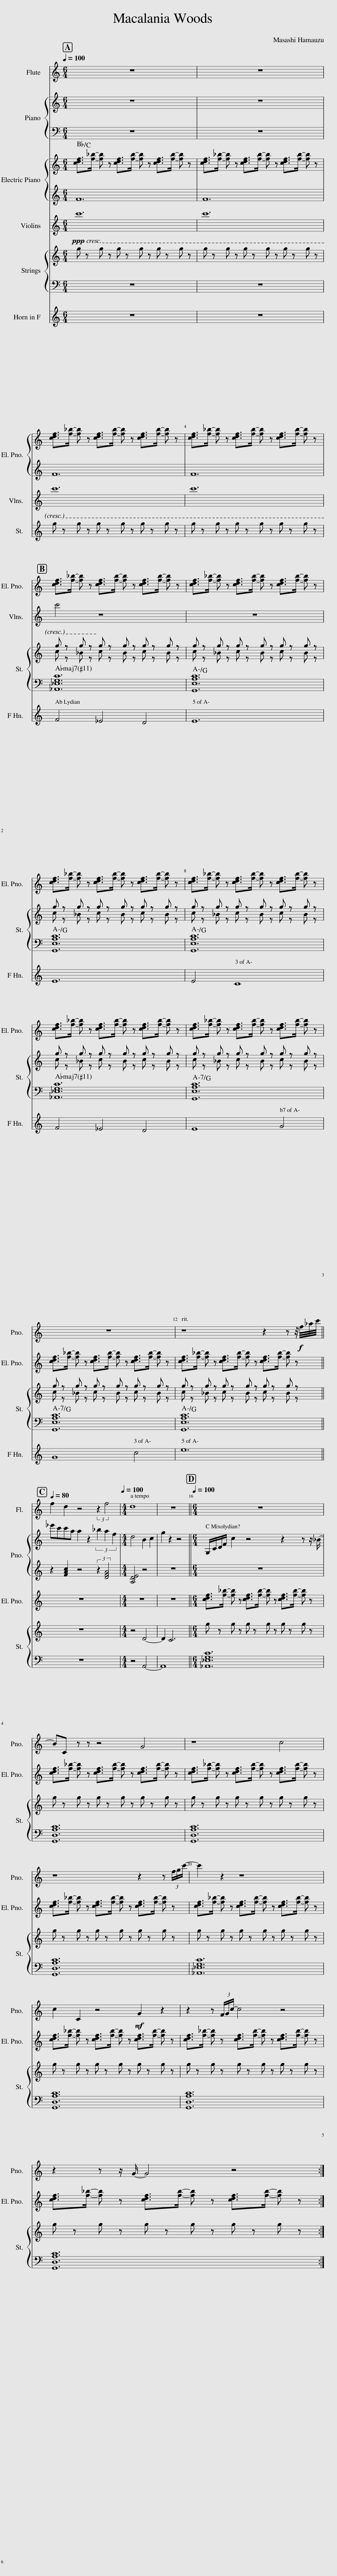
X:1
%%score 1 { 2 | 3 } { 4 | 5 } 6 { ( 7 9 ) | 8 } 10
L:1/8
Q:1/4=100
M:6/4
I:linebreak $
K:C
V:1 treble
V:2 treble
V:3 bass
V:4 treble
V:5 treble
V:6 treble
V:7 treble
V:9 treble
V:8 bass
V:10 treble transpose=-7
V:1
 z12 | z12 |$ z12 | z12 |$ z12 | %5
 z12 |$ z12 | z12 |$ z12 | z12 |$ %10
 z12 |[Q:1/4=90] z12[Q:1/4=85][Q:1/4=80] ||$[Q:1/4=80] f2 d2 z4 (3:2:2z2 f4 |[M:4/4][Q:1/4=100] d8 | z8 || %15
[M:6/4][Q:1/4=100] z12 |$ z12 | z12 |$ z12 | z12 |$ %20
 z12 | z12 |$ z12 :| %23
V:2
 z12 | z12 |$ z12 | z12 |$ z12 | %5
 z12 |$ z12 | z12 |$ z12 | z12 |$ %10
 z12 | z8 z2 z z/4!f! f/4_a/4c'/4 ||$ _e'c'c'a a2 z2 (3_b2 a2 f2 |[M:4/4] d4 B2 c2 | g2 z2 z4 || %15
[M:6/4] G,/C/D/F/ c2 z4 z2 z z/ _B/- |$ BC z z z4 G4 | z8 c4 |$ z8 z2 z (3f/g/c'/- | c'2 z2 z8 |$ %20
 c2 C2 z4!mf! G2 z2 | z2 z (3F/G/c/- c4 z4 |$ z2 z z/ G/- G4 z4 :| %23
V:3
 z12 | z12 |$ z12 | z12 |$ z12 | %5
 z12 |$ z12 | z12 |$ z12 | z12 |$ %10
 z12 | z12 ||$[K:treble] z2 [FAc]2 z4 (3:2:2z2 [DFA]4 |[M:4/4] [A,DE]4 z4 | z8 || %15
[M:6/4] z12 |$ z12 | z12 |$ z12 | z12 |$ %20
 z12 | z12 |$ z12 :| %23
V:4
 [cdf]>[f_b]- [fb] z [cdf]>[fb]- [fb] z [cdf]>[fb]- [fb] z | [cdf]>[f_b]- [fb] z [cdf]>[fb]- [fb] z [cdf]>[fb]- [fb] z |$ [cdf]>[f_b]- [fb] z [cdf]>[fb]- [fb] z [cdf]>[fb]- [fb] z | [cdf]>[f_b]- [fb] z [cdf]>[fb]- [fb] z [cdf]>[fb]- [fb] z |$ [cdf]>[f_b]- [fb] z [cdf]>[fb]- [fb] z [cdf]>[fb]- [fb] z | %5
 [cdf]>[f_b]- [fb] z [cdf]>[fb]- [fb] z [cdf]>[fb]- [fb] z |$ [cdf]>[f_b]- [fb] z [cdf]>[fb]- [fb] z [cdf]>[fb]- [fb] z | [cdf]>[f_b]- [fb] z [cdf]>[fb]- [fb] z [cdf]>[fb]- [fb] z |$ [cdf]>[f_b]- [fb] z [cdf]>[fb]- [fb] z [cdf]>[fb]- [fb] z | [cdf]>[f_b]- [fb] z [cdf]>[fb]- [fb] z [cdf]>[fb]- [fb] z |$ %10
 [cdf]>[f_b]- [fb] z [cdf]>[fb]- [fb] z [cdf]>[fb]- [fb] z | [cdf]>[f_b]- [fb] z [cdf]>[fb]- [fb] z [cdf]>[fb]- [fb] z ||$ z12 |[M:4/4] z8 | z8 || %15
[M:6/4] [cdf]>[f_b]- [fb] z [cdf]>[fb]- [fb] z [cdf]>[fb]- [fb] z |$ [cdf]>[f_b]- [fb] z [cdf]>[fb]- [fb] z [cdf]>[fb]- [fb] z | [cdf]>[f_b]- [fb] z [cdf]>[fb]- [fb] z [cdf]>[fb]- [fb] z |$ [cdf]>[f_b]- [fb] z [cdf]>[fb]- [fb] z [cdf]>[fb]- [fb] z | [cdf]>[f_b]- [fb] z [cdf]>[fb]- [fb] z [cdf]>[fb]- [fb] z |$ %20
 [cdf]>[f_b]- [fb] z [cdf]>[fb]- [fb] z [cdf]>[fb]- [fb] z | [cdf]>[f_b]- [fb] z [cdf]>[fb]- [fb] z [cdf]>[fb]- [fb] z |$ [cdf]>[f_b]- [fb] z [cdf]>[fb]- [fb] z [cdf]>[fb]- [fb] z :| %23
V:5
 F12 | F12 |$ F12 | F12 |$ z12 | %5
 z12 |$ z12 | z12 |$ z12 | z12 |$ %10
 z12 | z12 ||$ z12 |[M:4/4] z8 | z8 || %15
[M:6/4] z12 |$ z12 | z12 |$ z12 | z12 |$ %20
 z12 | z12 |$ z12 :| %23
V:6
!ppp! c'12 | c'12 |$ c'12 | c'12 |$ c'4 z8 | %5
 z12 |$ z12 | z12 |$ z12 | z12 |$ %10
 z12 | z12 ||$ z12 |[M:4/4] z8 | z8 || %15
[M:6/4] z12 |$ z12 | z12 |$ z12 | z12 |$ %20
 z12 | z12 |$ z12 :| %23
V:7
 g z g z g z g z g z g z | g z g z g z g z g z g z |$ g z g z g z g z g z g z | g z g z g z g z g z g z |$ g z g z g z g z g z g z | %5
 g z g z g z g z g z g z |$ g z g z g z g z g z g z | g z g z g z g z g z g z |$ g z g z g z g z g z g z | g z g z g z g z g z g z |$ %10
 g z g z g z g z g z g z | g z g z g z g z g z g z ||$ z12 |[M:4/4] z4 D4- | D2 C6 || %15
[M:6/4] g z g z g z g z g z g z |$ g z g z g z g z g z g z | g z g z g z g z g z g z |$ g z g z g z g z g z g z | g z g z g z g z g z g z |$ %20
 g z g z g z g z g z g z | g z g z g z g z g z g z |$ g z g z g z g z g z g z :| %23
V:8
 z12 | z12 |$ z12 | z12 |$ [_A,,_E,G,C]12 | %5
 [G,,E,A,C]12 |$ [G,,E,A,C]12 | [G,,E,A,C]12 |$ [_A,,_E,G,C]12 | [G,,E,A,C]12 |$ %10
 [G,,E,A,C]12 | [G,,E,A,C]12 ||$ z12 |[M:4/4] z4 A,,4- | A,,8 || %15
[M:6/4] [_A,,_E,G,C]12 |$ [G,,D,A,C]12 | [G,,D,A,C]12 |$ [G,,D,A,C]12 | [_A,,_E,G,C]12 |$ %20
 [G,,D,A,C]12 | [G,,D,A,C]12 |$ [G,,D,A,C]12 :| %23
V:9
 x12 | x12 |$ x12 | x12 |$ c z _B z c z B z c z B z | %5
 c z _B z c z B z c z B z |$ c z _B z c z B z c z B z | c z _B z c z B z c z B z |$ c z _B z c z B z c z B z | c z _B z c z B z c z B z |$ %10
 c z _B z c z B z c z B z | c z _B z c z B z c z B z ||$ x12 |[M:4/4] x8 | x8 || %15
[M:6/4] x12 |$ x12 | x12 |$ x12 | x12 |$ %20
 x12 | x12 |$ x12 :| %23
V:10
 z12 | z12 |$ z12 | z12 |$ c4 _B4 A4 | %5
 B12 |$ B12 | B4 G8 |$ c4 _B4 A4 | B8 d4 |$ %10
 d8 g4 | b12 ||$ z12 |[M:4/4] z8 | z8 || %15
[M:6/4] z12 |$ z12 | z12 |$ z12 | z12 |$ %20
 z12 | z12 |$ z12 :| %23
